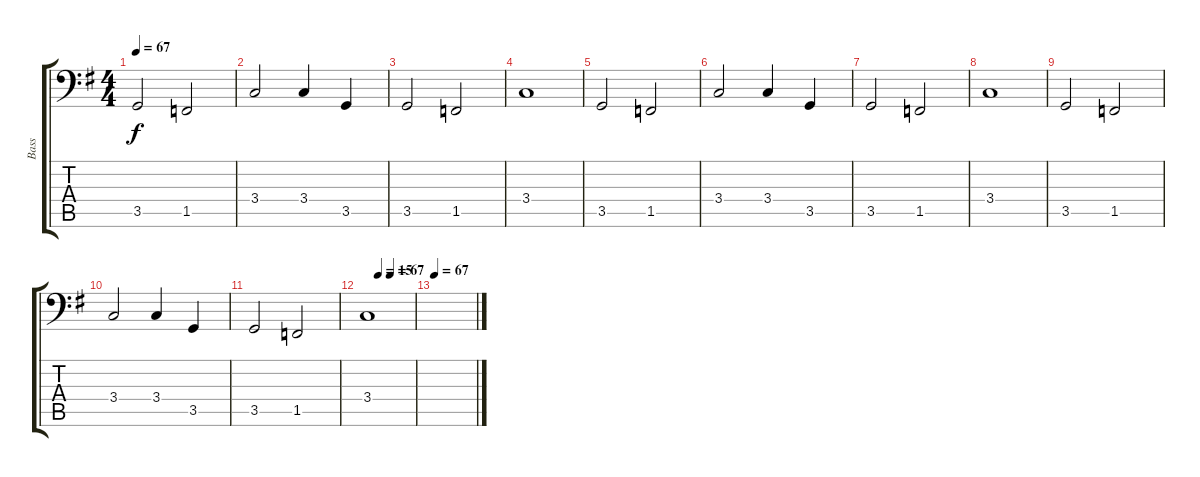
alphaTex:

\track ("Bass" "Bass") {instrument electricbassfinger}
\staff {score tabs}
\tuning (C3 G2 D2 A1 E1 B0) {hide}
\ts (4 4)
\tempo 67
\clef f4
\ks g
3.5.2{dy f} 1.5.2 |
3.4.2 3.4.4 3.5.4 |
3.5.2 1.5.2 |
3.4.1 |
3.5.2 1.5.2 |
3.4.2 3.4.4 3.5.4 |
3.5.2 1.5.2 |
3.4.1 |
3.5.2 1.5.2 |
3.4.2 3.4.4 3.5.4 |
3.5.2 1.5.2 |
\tempo (15 0.25)
\tempo (67 0.5)
3.4.1 |
\tempo 67
